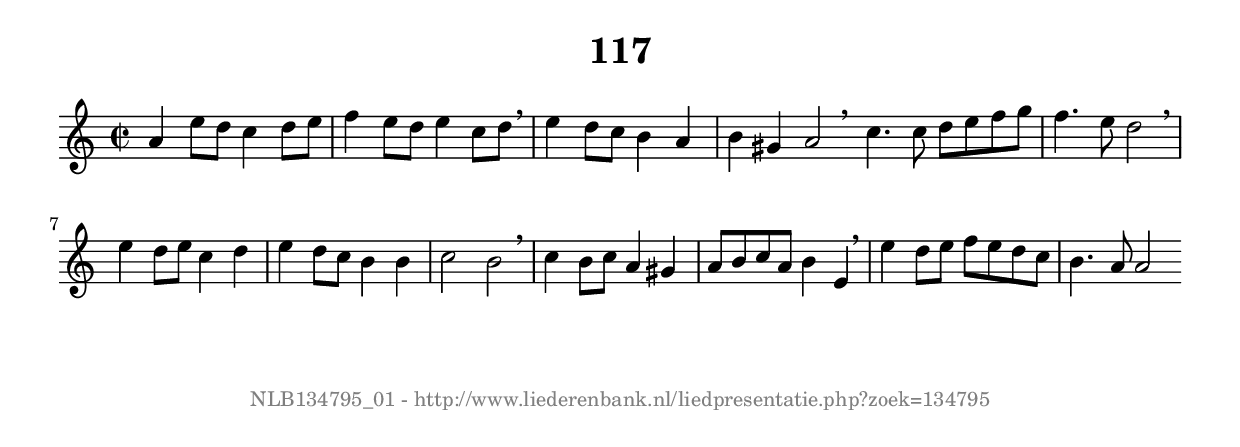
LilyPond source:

%
% produced by wce2krn 1.64 (7 June 2014)
%
\version"2.16"
#(append! paper-alist '(("long" . (cons (* 210 mm) (* 2000 mm)))))
#(set-default-paper-size "long")
sb = {\breathe}
mBreak = {\breathe }
bBreak = {\breathe }
x = {\once\override NoteHead #'style = #'cross }
gl=\glissando
itime={\override Staff.TimeSignature #'stencil = ##f }
ficta = {\once\set suggestAccidentals = ##t}
fine = {\once\override Score.RehearsalMark #'self-alignment-X = #1 \mark \markup {\italic{Fine}}}
dc = {\once\override Score.RehearsalMark #'self-alignment-X = #1 \mark \markup {\italic{D.C.}}}
dcf = {\once\override Score.RehearsalMark #'self-alignment-X = #1 \mark \markup {\italic{D.C. al Fine}}}
dcc = {\once\override Score.RehearsalMark #'self-alignment-X = #1 \mark \markup {\italic{D.C. al Coda}}}
ds = {\once\override Score.RehearsalMark #'self-alignment-X = #1 \mark \markup {\italic{D.S.}}}
dsf = {\once\override Score.RehearsalMark #'self-alignment-X = #1 \mark \markup {\italic{D.S. al Fine}}}
dsc = {\once\override Score.RehearsalMark #'self-alignment-X = #1 \mark \markup {\italic{D.S. al Coda}}}
pv = {\set Score.repeatCommands = #'((volta "1"))}
sv = {\set Score.repeatCommands = #'((volta "2"))}
tv = {\set Score.repeatCommands = #'((volta "3"))}
qv = {\set Score.repeatCommands = #'((volta "4"))}
xv = {\set Score.repeatCommands = #'((volta #f))}
\header{ tagline = ""
title = "117"
}
\score {{
\key a \minor
\relative g'
{
\set melismaBusyProperties = #'()
\time 2/2
\tempo 4=120
\override Score.MetronomeMark #'transparent = ##t
\override Score.RehearsalMark #'break-visibility = #(vector #t #t #f)
a4 e'8 d c4 d8 e f4 e8 d e4 c8 d \sb e4 d8 c b4 a b gis a2 \bar ":|:" \bBreak
c4. c8 d e f g f4. e8 d2 \sb e4 d8 e c4 d e d8 c b4 b c2 b \sb \mBreak \bar "|"
c4 b8 c a4 gis a8 b c a b4 e, \sb e' d8 e f e d c b4. a8 a2 \bar ":|"
 }}
 \midi { }
 \layout {
            indent = 0.0\cm
}
}
\markup { \vspace #0 } \markup { \with-color #grey \fill-line { \center-column { \smaller "NLB134795_01 - http://www.liederenbank.nl/liedpresentatie.php?zoek=134795" } } }
